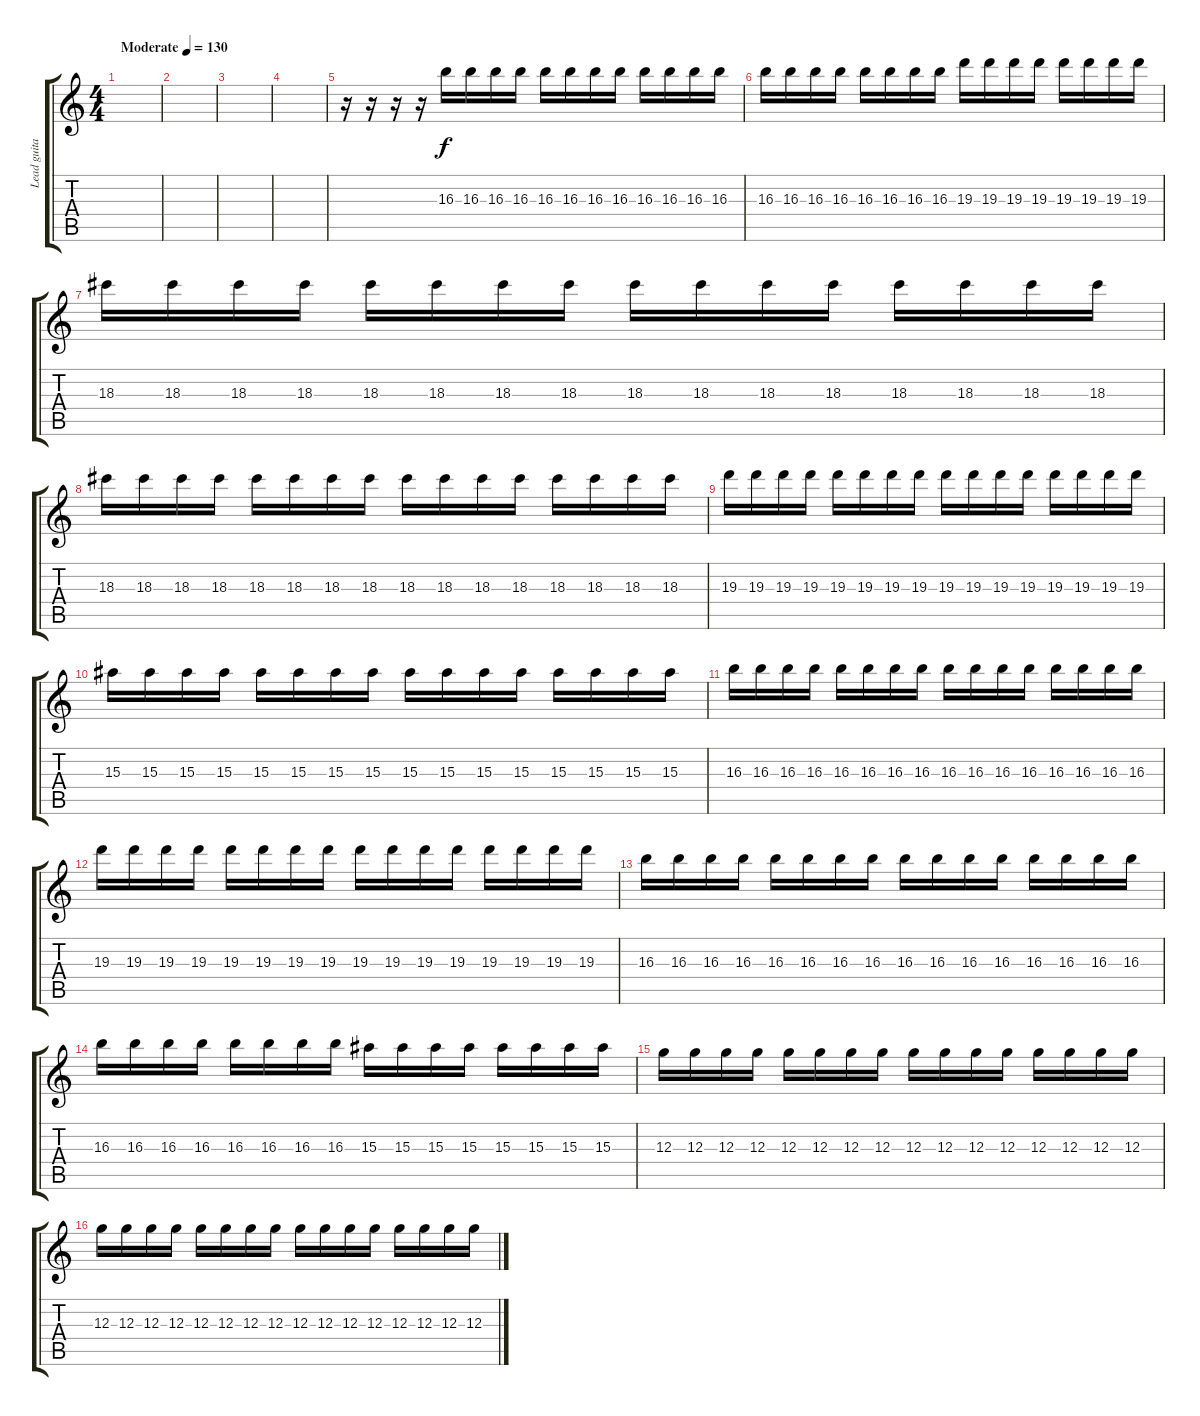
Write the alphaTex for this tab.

\track ("Lead guitar/ Vocals" "Lead guita") {instrument distortionguitar}
\staff {score tabs}
\tuning (E4 B3 G3 D3 A2 E2) {hide}
\ts (4 4)
\tempo (130 "Moderate")
\clef g2
\ks c
|
|
|
|
r.16 r.16 r.16 r.16 16.3.16 16.3.16 16.3.16 16.3.16 16.3.16 16.3.16 16.3.16 16.3.16 16.3.16 16.3.16 16.3.16 16.3.16 |
16.3.16 16.3.16 16.3.16 16.3.16 16.3.16 16.3.16 16.3.16 16.3.16 19.3.16 19.3.16 19.3.16 19.3.16 19.3.16 19.3.16 19.3.16 19.3.16 |
18.3.16 18.3.16 18.3.16 18.3.16 18.3.16 18.3.16 18.3.16 18.3.16 18.3.16 18.3.16 18.3.16 18.3.16 18.3.16 18.3.16 18.3.16 18.3.16 |
18.3.16 18.3.16 18.3.16 18.3.16 18.3.16 18.3.16 18.3.16 18.3.16 18.3.16 18.3.16 18.3.16 18.3.16 18.3.16 18.3.16 18.3.16 18.3.16 |
19.3.16 19.3.16 19.3.16 19.3.16 19.3.16 19.3.16 19.3.16 19.3.16 19.3.16 19.3.16 19.3.16 19.3.16 19.3.16 19.3.16 19.3.16 19.3.16 |
15.3.16 15.3.16 15.3.16 15.3.16 15.3.16 15.3.16 15.3.16 15.3.16 15.3.16 15.3.16 15.3.16 15.3.16 15.3.16 15.3.16 15.3.16 15.3.16 |
16.3.16 16.3.16 16.3.16 16.3.16 16.3.16 16.3.16 16.3.16 16.3.16 16.3.16 16.3.16 16.3.16 16.3.16 16.3.16 16.3.16 16.3.16 16.3.16 |
19.3.16 19.3.16 19.3.16 19.3.16 19.3.16 19.3.16 19.3.16 19.3.16 19.3.16 19.3.16 19.3.16 19.3.16 19.3.16 19.3.16 19.3.16 19.3.16 |
16.3.16 16.3.16 16.3.16 16.3.16 16.3.16 16.3.16 16.3.16 16.3.16 16.3.16 16.3.16 16.3.16 16.3.16 16.3.16 16.3.16 16.3.16 16.3.16 |
16.3.16 16.3.16 16.3.16 16.3.16 16.3.16 16.3.16 16.3.16 16.3.16 15.3.16 15.3.16 15.3.16 15.3.16 15.3.16 15.3.16 15.3.16 15.3.16 |
12.3.16 12.3.16 12.3.16 12.3.16 12.3.16 12.3.16 12.3.16 12.3.16 12.3.16 12.3.16 12.3.16 12.3.16 12.3.16 12.3.16 12.3.16 12.3.16 |
12.3.16 12.3.16 12.3.16 12.3.16 12.3.16 12.3.16 12.3.16 12.3.16 12.3.16 12.3.16 12.3.16 12.3.16 12.3.16 12.3.16 12.3.16 12.3.16
